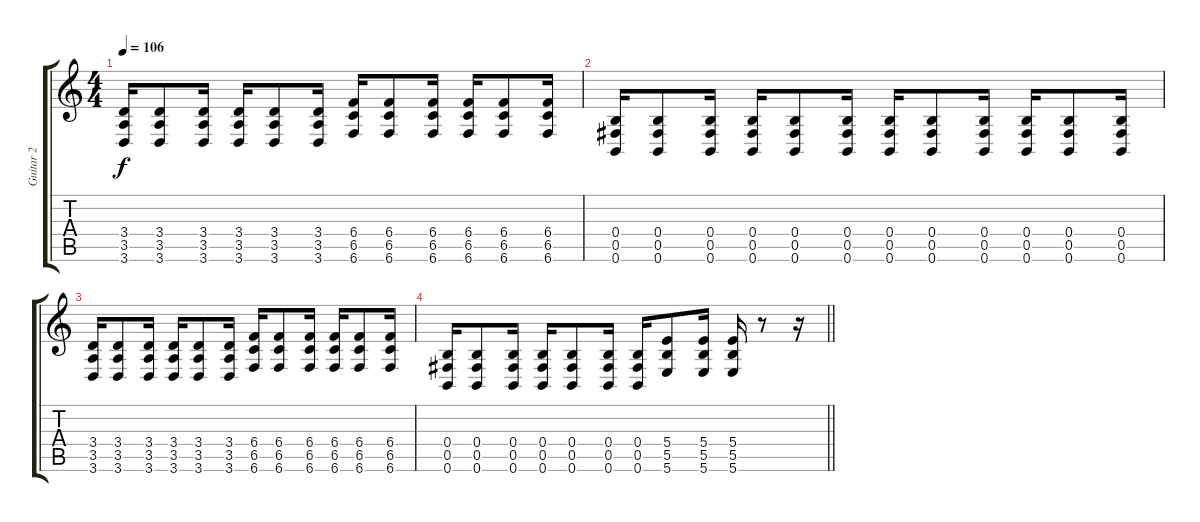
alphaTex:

\track ("Guitar 2" "Guitar 2") {instrument distortionguitar}
\staff {score tabs}
\tuning (Db4 Ab3 E3 B2 Gb2 B1) {hide}
\ts (4 4)
\tempo 106
\clef g2
\ks c
(3.4 3.5 3.6).16{dy f} (3.4 3.5 3.6).8 (3.4 3.5 3.6).16 (3.4 3.5 3.6).16 (3.4 3.5 3.6).8 (3.4 3.5 3.6).16 (6.4 6.5 6.6).16 (6.4 6.5 6.6).8 (6.4 6.5 6.6).16 (6.4 6.5 6.6).16 (6.4 6.5 6.6).8 (6.4 6.5 6.6).16 |
(0.4 0.5 0.6).16 (0.4 0.5 0.6).8 (0.4 0.5 0.6).16 (0.4 0.5 0.6).16 (0.4 0.5 0.6).8 (0.4 0.5 0.6).16 (0.4 0.5 0.6).16 (0.4 0.5 0.6).8 (0.4 0.5 0.6).16 (0.4 0.5 0.6).16 (0.4 0.5 0.6).8 (0.4 0.5 0.6).16 |
(3.4 3.5 3.6).16 (3.4 3.5 3.6).8 (3.4 3.5 3.6).16 (3.4 3.5 3.6).16 (3.4 3.5 3.6).8 (3.4 3.5 3.6).16 (6.4 6.5 6.6).16 (6.4 6.5 6.6).8 (6.4 6.5 6.6).16 (6.4 6.5 6.6).16 (6.4 6.5 6.6).8 (6.4 6.5 6.6).16 |
\barLineRight lightlight
(0.4 0.5 0.6).16 (0.4 0.5 0.6).8 (0.4 0.5 0.6).16 (0.4 0.5 0.6).16 (0.4 0.5 0.6).8 (0.4 0.5 0.6).16 (0.4 0.5 0.6).16 (5.4 5.5 5.6).8 (5.4 5.5 5.6).16 (5.4 5.5 5.6).16 r.8 r.16
